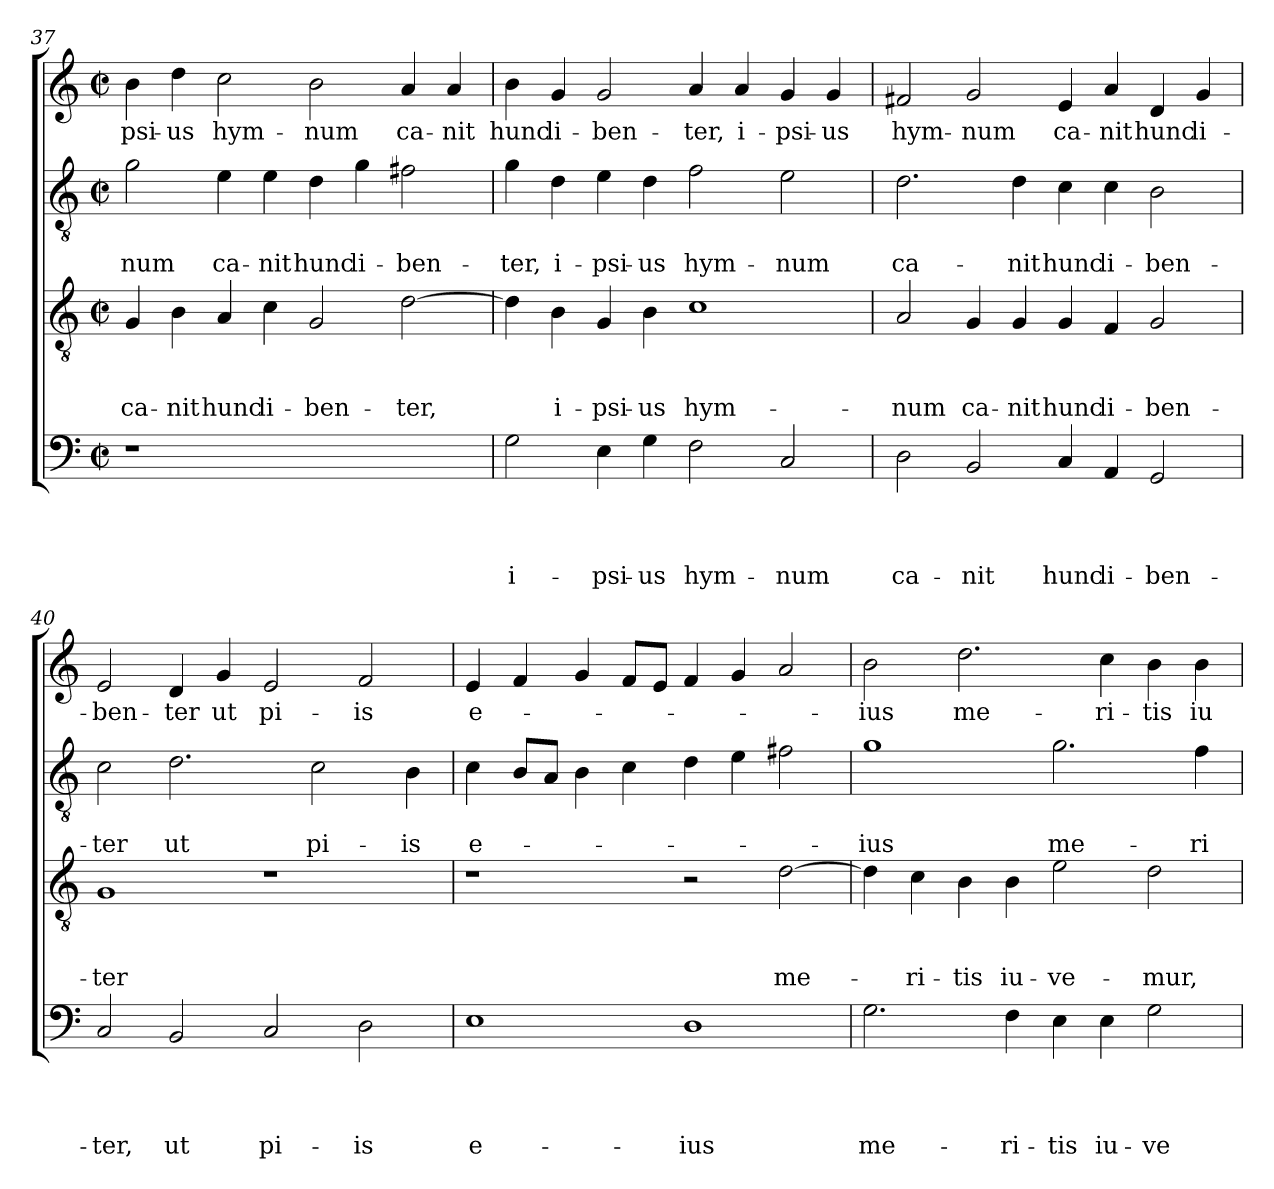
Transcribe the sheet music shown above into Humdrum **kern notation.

**kern	**text	**text	**text	**text	**kern	**text	**text	**text	**kern	**text	**text	**kern	**text
*part4	*part4	*part4	*part4	*part4	*part3	*part3	*part3	*part3	*part2	*part2	*part2	*part1	*part1
*staff4	*staff4	*staff4	*staff4	*staff4	*staff3	*staff3	*staff3	*staff3	*staff2	*staff2	*staff2	*staff1	*staff1
*clefF4	*	*	*	*	*clefGv2	*	*	*	*clefGv2	*	*	*clefG2	*
*k[]	*	*	*	*	*k[]	*	*	*	*k[]	*	*	*k[]	*
*C:	*	*	*	*	*C:	*	*	*	*C:	*	*	*C:	*
*M2/2	*	*	*	*	*M2/2	*	*	*	*M2/2	*	*	*M2/2	*
*met(c|)	*	*	*	*	*met(c|)	*	*	*	*met(c|)	*	*	*met(c|)	*
=37	=37	=37	=37	=37	=37	=37	=37	=37	=37	=37	=37	=37	=37
!	!	!	!	!	!	!	!	!LO:LY:b	!	!	!LO:LY:b	!	!LO:LY:b
1r	.	.	.	.	4G/	.	.	ca-	2g\	.	-num	4b\	-psi-
!	!	!	!	!	!	!	!	!LO:LY:b	!	!	!	!	!LO:LY:b
.	.	.	.	.	4B\	.	.	-nit	.	.	.	4dd\	-us
!	!	!	!	!	!	!	!	!LO:LY:b	!	!	!LO:LY:b	!	!LO:LY:b
.	.	.	.	.	4A/	.	.	hunc	4e\	.	ca-	2cc\	hym-
!	!	!	!	!	!	!	!	!LO:LY:b	!	!	!LO:LY:b	!	!
.	.	.	.	.	4c\	.	.	li-	4e\	.	-nit	.	.
!	!	!	!	!	!	!	!	!LO:LY:b	!	!	!LO:LY:b	!	!LO:LY:b
1ryy	.	.	.	.	2G/	.	.	-ben-	4d\	.	hunc	2b\	-num
!	!	!	!	!	!	!	!	!	!	!	!LO:LY:b	!	!
.	.	.	.	.	.	.	.	.	4g\	.	li-	.	.
!	!	!	!	!	!	!	!	!LO:LY:b	!	!	!LO:LY:b	!	!LO:LY:b
.	.	.	.	.	[2d\	.	.	-ter,	2f#X\	.	-ben-	4a/	ca-
!	!	!	!	!	!	!	!	!	!	!	!	!	!LO:LY:b
.	.	.	.	.	.	.	.	.	.	.	.	4a/	-nit
=38	=38	=38	=38	=38	=38	=38	=38	=38	=38	=38	=38	=38	=38
!	!	!	!	!LO:LY:b	!	!	!	!	!	!	!LO:LY:b	!	!LO:LY:b
2G\	.	.	.	i-	4d\]	.	.	.	4g\	.	-ter,	4b\	hunc
!	!	!	!	!	!	!	!	!LO:LY:b	!	!	!LO:LY:b	!	!LO:LY:b
.	.	.	.	.	4B\	.	.	i-	4d\	.	i-	4g/	li-
!	!	!	!	!LO:LY:b	!	!	!	!LO:LY:b	!	!	!LO:LY:b	!	!LO:LY:b
4E\	.	.	.	-psi-	4G/	.	.	-psi-	4e\	.	-psi-	2g/	-ben-
!	!	!	!	!LO:LY:b	!	!	!	!LO:LY:b	!	!	!LO:LY:b	!	!
4G\	.	.	.	-us	4B\	.	.	-us	4d\	.	-us	.	.
!	!	!	!	!LO:LY:b	!	!	!	!LO:LY:b	!	!	!LO:LY:b	!	!LO:LY:b
2F\	.	.	.	hym-	1c	.	.	hym-	2f\	.	hym-	4a/	-ter,
!	!	!	!	!	!	!	!	!	!	!	!	!	!LO:LY:b
.	.	.	.	.	.	.	.	.	.	.	.	4a/	i-
!	!	!	!	!LO:LY:b	!	!	!	!	!	!	!LO:LY:b	!	!LO:LY:b
2C/	.	.	.	-num	.	.	.	.	2e\	.	-num	4g/	-psi-
!	!	!	!	!	!	!	!	!	!	!	!	!	!LO:LY:b
.	.	.	.	.	.	.	.	.	.	.	.	4g/	-us
=39	=39	=39	=39	=39	=39	=39	=39	=39	=39	=39	=39	=39	=39
!	!	!	!	!LO:LY:b	!	!	!	!LO:LY:b	!	!	!LO:LY:b	!	!LO:LY:b
2D\	.	.	.	ca-	2A/	.	.	-num	2.d\	.	ca-	2f#X/	hym-
!	!	!	!	!LO:LY:b	!	!	!	!LO:LY:b	!	!	!	!	!LO:LY:b
2BB/	.	.	.	-nit	4G/	.	.	ca-	.	.	.	2g/	-num
!	!	!	!	!	!	!	!	!LO:LY:b	!	!	!LO:LY:b	!	!
.	.	.	.	.	4G/	.	.	-nit	4d\	.	-nit	.	.
!	!	!	!	!LO:LY:b	!	!	!	!LO:LY:b	!	!	!LO:LY:b	!	!LO:LY:b
4C/	.	.	.	hunc	4G/	.	.	hunc	4c\	.	hunc	4e/	ca-
!	!	!	!	!LO:LY:b	!	!	!	!LO:LY:b	!	!	!LO:LY:b	!	!LO:LY:b
4AA/	.	.	.	li-	4F/	.	.	li-	4c\	.	li-	4a/	-nit
!	!	!	!	!LO:LY:b	!	!	!	!LO:LY:b	!	!	!LO:LY:b	!	!LO:LY:b
2GG/	.	.	.	-ben-	2G/	.	.	-ben-	2B\	.	-ben-	4d/	hunc
!	!	!	!	!	!	!	!	!	!	!	!	!	!LO:LY:b
.	.	.	.	.	.	.	.	.	.	.	.	4g/	li-
!!LO:PB:g=z
=40	=40	=40	=40	=40	=40	=40	=40	=40	=40	=40	=40	=40	=40
!	!	!	!	!LO:LY:b	!	!	!	!LO:LY:b	!	!	!LO:LY:b	!	!LO:LY:b
2C/	.	.	.	-ter,	1G	.	.	-ter	2c\	.	-ter	2e/	-ben-
!	!	!	!	!LO:LY:b	!	!	!	!	!	!	!LO:LY:b	!	!LO:LY:b
2BB/	.	.	.	ut	.	.	.	.	2.d\	.	ut	4d/	-ter
!	!	!	!	!	!	!	!	!	!	!	!	!	!LO:LY:b
.	.	.	.	.	.	.	.	.	.	.	.	4g/	ut
!	!	!	!	!LO:LY:b	!	!	!	!	!	!	!	!	!LO:LY:b
2C/	.	.	.	pi-	1r	.	.	.	.	.	.	2e/	pi-
!	!	!	!	!	!	!	!	!	!	!	!LO:LY:b	!	!
.	.	.	.	.	.	.	.	.	2c\	.	pi-	.	.
!	!	!	!	!LO:LY:b	!	!	!	!	!	!	!	!	!LO:LY:b
2D\	.	.	.	-is	.	.	.	.	.	.	.	2f/	-is
!	!	!	!	!	!	!	!	!	!	!	!LO:LY:b	!	!
.	.	.	.	.	.	.	.	.	4B\	.	-is	.	.
=41	=41	=41	=41	=41	=41	=41	=41	=41	=41	=41	=41	=41	=41
!	!	!	!	!LO:LY:b	!	!	!	!	!	!	!LO:LY:b	!	!LO:LY:b
1E	.	.	.	e-	1r	.	.	.	4c\	.	e-	4e/	e-
.	.	.	.	.	.	.	.	.	8B/L	.	.	4f/	.
.	.	.	.	.	.	.	.	.	8A/J	.	.	.	.
.	.	.	.	.	.	.	.	.	4B\	.	.	4g/	.
.	.	.	.	.	.	.	.	.	4c\	.	.	8f/L	.
.	.	.	.	.	.	.	.	.	.	.	.	8e/J	.
!	!	!	!	!LO:LY:b	!	!	!	!	!	!	!	!	!
1D	.	.	.	-ius	2r	.	.	.	4d\	.	.	4f/	.
.	.	.	.	.	.	.	.	.	4e\	.	.	4g/	.
!	!	!	!	!	!	!	!	!LO:LY:b	!	!	!	!	!
.	.	.	.	.	[2d\	.	.	me-	2f#X\	.	.	2a/	.
=42	=42	=42	=42	=42	=42	=42	=42	=42	=42	=42	=42	=42	=42
!	!	!	!	!LO:LY:b	!	!	!	!	!	!	!LO:LY:b	!	!LO:LY:b
2.G\	.	.	.	me-	4d\]	.	.	.	1g	.	-ius	2b\	-ius
!	!	!	!	!	!	!	!	!LO:LY:b	!	!	!	!	!
.	.	.	.	.	4c\	.	.	-ri-	.	.	.	.	.
!	!	!	!	!	!	!	!	!LO:LY:b	!	!	!	!	!LO:LY:b
.	.	.	.	.	4B\	.	.	-tis	.	.	.	2.dd\	me-
!	!	!	!	!LO:LY:b	!	!	!	!LO:LY:b	!	!	!	!	!
4F\	.	.	.	-ri-	4B\	.	.	iu-	.	.	.	.	.
!	!	!	!	!LO:LY:b	!	!	!	!LO:LY:b	!	!	!LO:LY:b	!	!
4E\	.	.	.	-tis	2e\	.	.	-ve-	2.g\	.	me-	.	.
!	!	!	!	!LO:LY:b	!	!	!	!	!	!	!	!	!LO:LY:b
4E\	.	.	.	iu-	.	.	.	.	.	.	.	4cc\	-ri-
!	!	!	!	!LO:LY:b	!	!	!	!LO:LY:b	!	!	!	!	!LO:LY:b
2G\	.	.	.	-ve-	2d\	.	.	-mur,	.	.	.	4b\	-tis
!	!	!	!	!	!	!	!	!	!	!	!LO:LY:b	!	!LO:LY:b
.	.	.	.	.	.	.	.	.	4f\	.	-ri-	4b\	iu-
=	=	=	=	=	=	=	=	=	=	=	=	=	=
*-	*-	*-	*-	*-	*-	*-	*-	*-	*-	*-	*-	*-	*-
